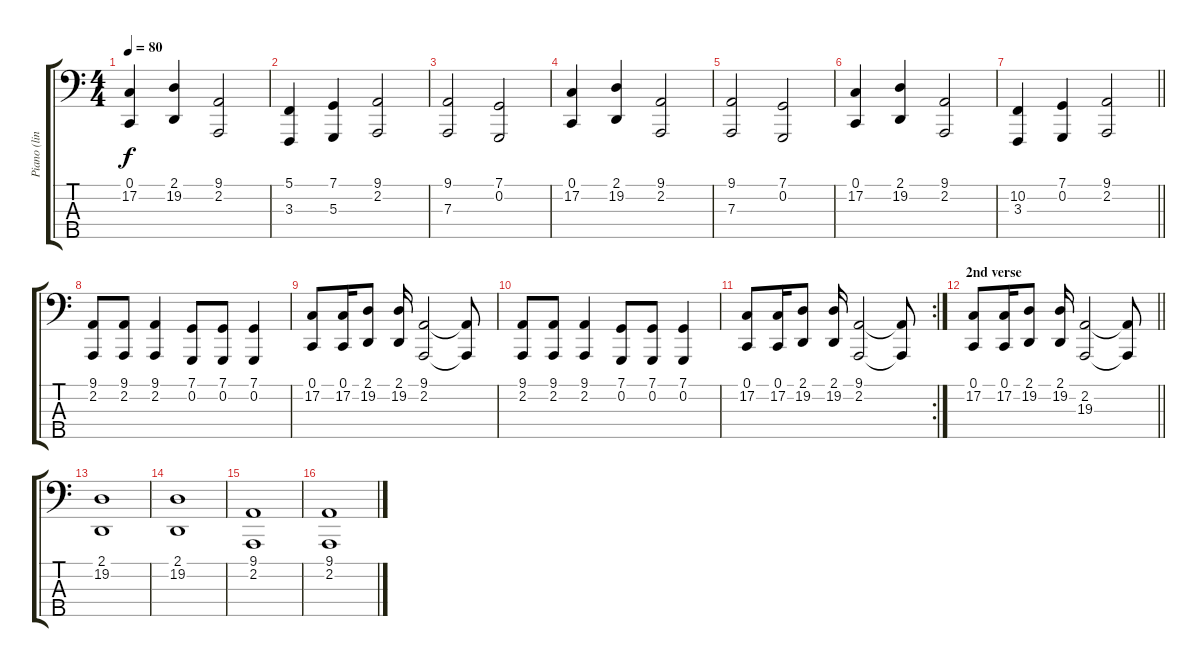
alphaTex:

\track ("Piano (links)" "Piano (lin") {instrument acousticgrandpiano}
\staff {score tabs}
\tuning (C2 G1 D1 A0 E0) {hide}
\ts (4 4)
\tempo 80
\clef f4
\ks c
(0.1 17.2).4{dy f} (2.1 19.2).4 (9.1 2.2).2 |
(5.1 3.3).4 (7.1 5.3).4 (9.1 2.2).2 |
(9.1 7.3).2 (7.1 0.2).2 |
(0.1 17.2).4 (2.1 19.2).4 (9.1 2.2).2 |
(9.1 7.3).2 (7.1 0.2).2 |
(0.1 17.2).4 (2.1 19.2).4 (9.1 2.2).2 |
\barLineRight lightlight
(10.2 3.3).4 (7.1 0.2).4 (9.1 2.2).2 |
(9.1 2.2).8 (9.1 2.2).8 (9.1 2.2).4 (7.1 0.2).8 (7.1 0.2).8 (7.1 0.2).4 |
(0.1 17.2).8 (0.1 17.2).16 (2.1 19.2).8 (2.1 19.2).16 (9.1 2.2).2 (9.1{t} 2.2{t}).8 |
(9.1 2.2).8 (9.1 2.2).8 (9.1 2.2).4 (7.1 0.2).8 (7.1 0.2).8 (7.1 0.2).4 |
\rc 2
(0.1 17.2).8 (0.1 17.2).16 (2.1 19.2).8 (2.1 19.2).16 (9.1 2.2).2 (9.1{t} 2.2{t}).8 |
\section ("" "2nd verse")
\barLineRight lightlight
(0.1 17.2).8 (0.1 17.2).16 (2.1 19.2).8 (2.1 19.2).16 (2.2 19.3).2 (2.2{t} 19.3{t}).8 |
(2.1 19.2).1 |
(2.1 19.2).1 |
(9.1 2.2).1 |
(9.1 2.2).1
